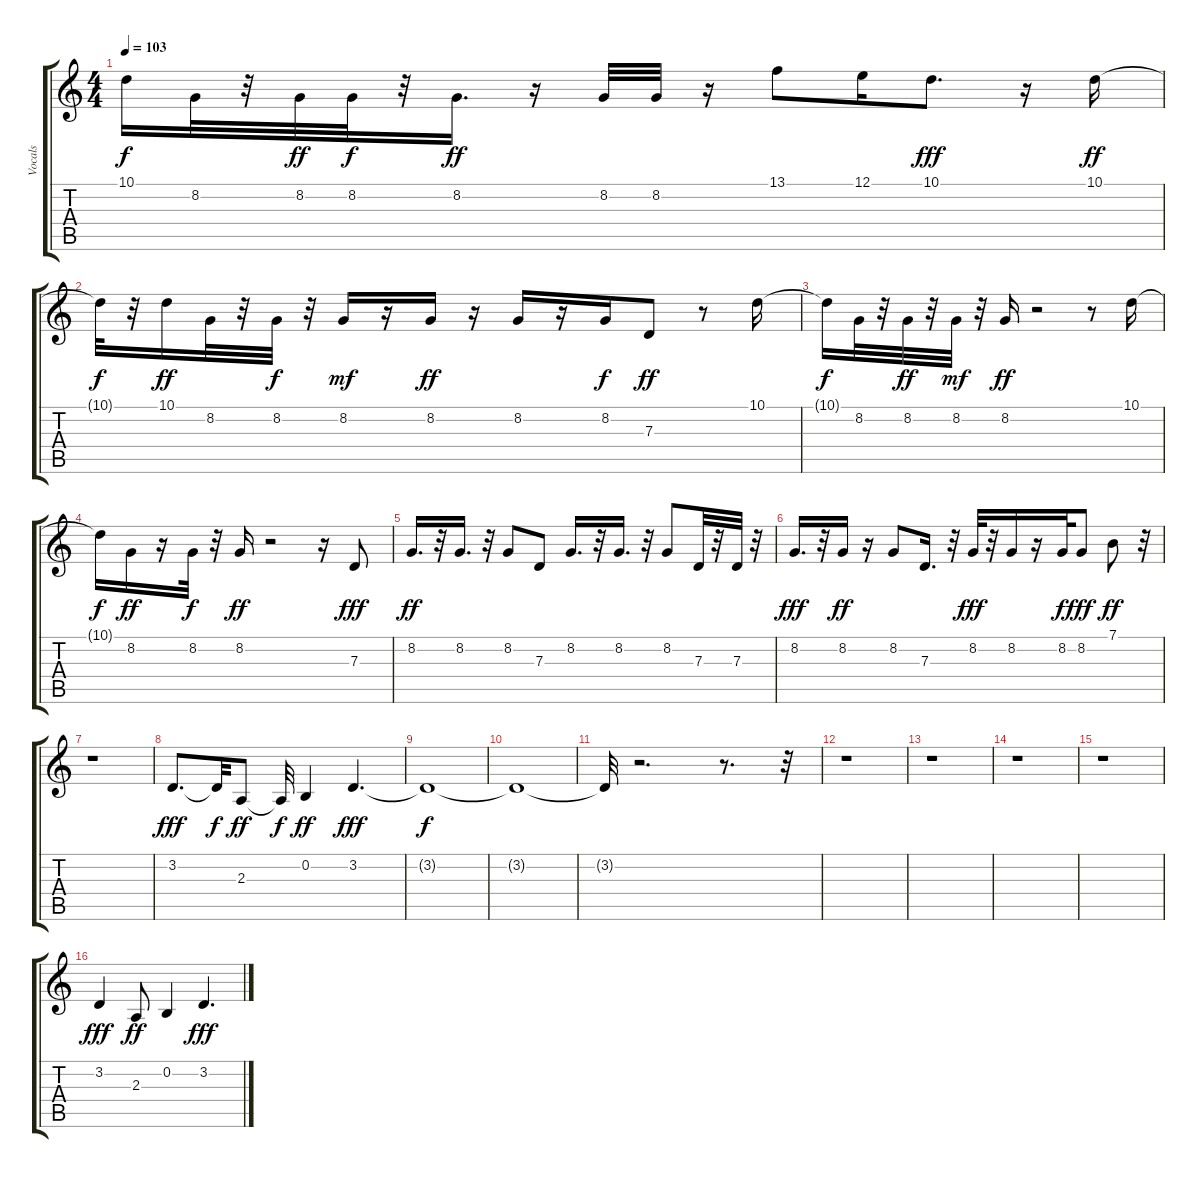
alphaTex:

\track ("Vocals" "Vocals") {instrument voiceoohs}
\staff {score tabs}
\tuning (E4 B3 G3 D3 A2 E2) {hide}
\ts (4 4)
\tempo 103
\clef g2
\ks c
10.1{t}.16{dy f} 8.2.32 r.32 8.2.32{dy ff} 8.2.32{dy f} r.32 8.2.16{d dy ff} r.16 8.2.32 8.2.32 r.16 13.1.8 12.1.16 10.1.8{d dy fff} r.16 10.1.16{dy ff} |
10.1{t}.32{dy f} r.32 10.1.16{dy ff} 8.2.32 r.32 8.2.32{dy f} r.32 8.2.16{dy mf} r.16 8.2.16{dy ff} r.16 8.2.16 r.16 8.2.16{dy f} 7.3.8{dy ff} r.8 10.1.16 |
10.1{t}.16{dy f} 8.2.32 r.32 8.2.32{dy ff} r.32 8.2.32{dy mf} r.32 8.2.16{dy ff} r.2 r.8 10.1.16 |
10.1{t}.16{dy f} 8.2.16{dy ff} r.16 8.2.32{dy f} r.32 8.2.16{dy ff} r.2 r.16 7.3.8{dy fff} |
8.2.16{d dy ff} r.32 8.2.16{d} r.32 8.2.8 7.3.8 8.2.16{d} r.32 8.2.16{d} r.32 8.2.8 7.3.32 r.32 7.3.32 r.32 |
8.2.16{d dy fff} r.32 8.2.16{dy ff} r.16 8.2.8 7.3.16{d} r.32 8.2.32{dy fff} r.32 8.2.16 r.16 8.2.32{dy f} 8.2.8{dy fff} 7.1.8{dy ff} r.32 |
r.1 |
3.2.8{d dy fff} 3.2{t}.32{dy f} 2.3.8{dy ff} 2.3{t}.32{dy f} 0.2.4{dy ff} 3.2.4{d dy fff} |
3.2{t}.1{dy f} |
3.2{t}.1 |
3.2{t}.32 r.2{d} r.8{d} r.32 |
r.1 |
r.1 |
r.1 |
r.1 |
3.2.4{dy fff} 2.3.8{dy ff} 0.2.4 3.2.4{d dy fff}
